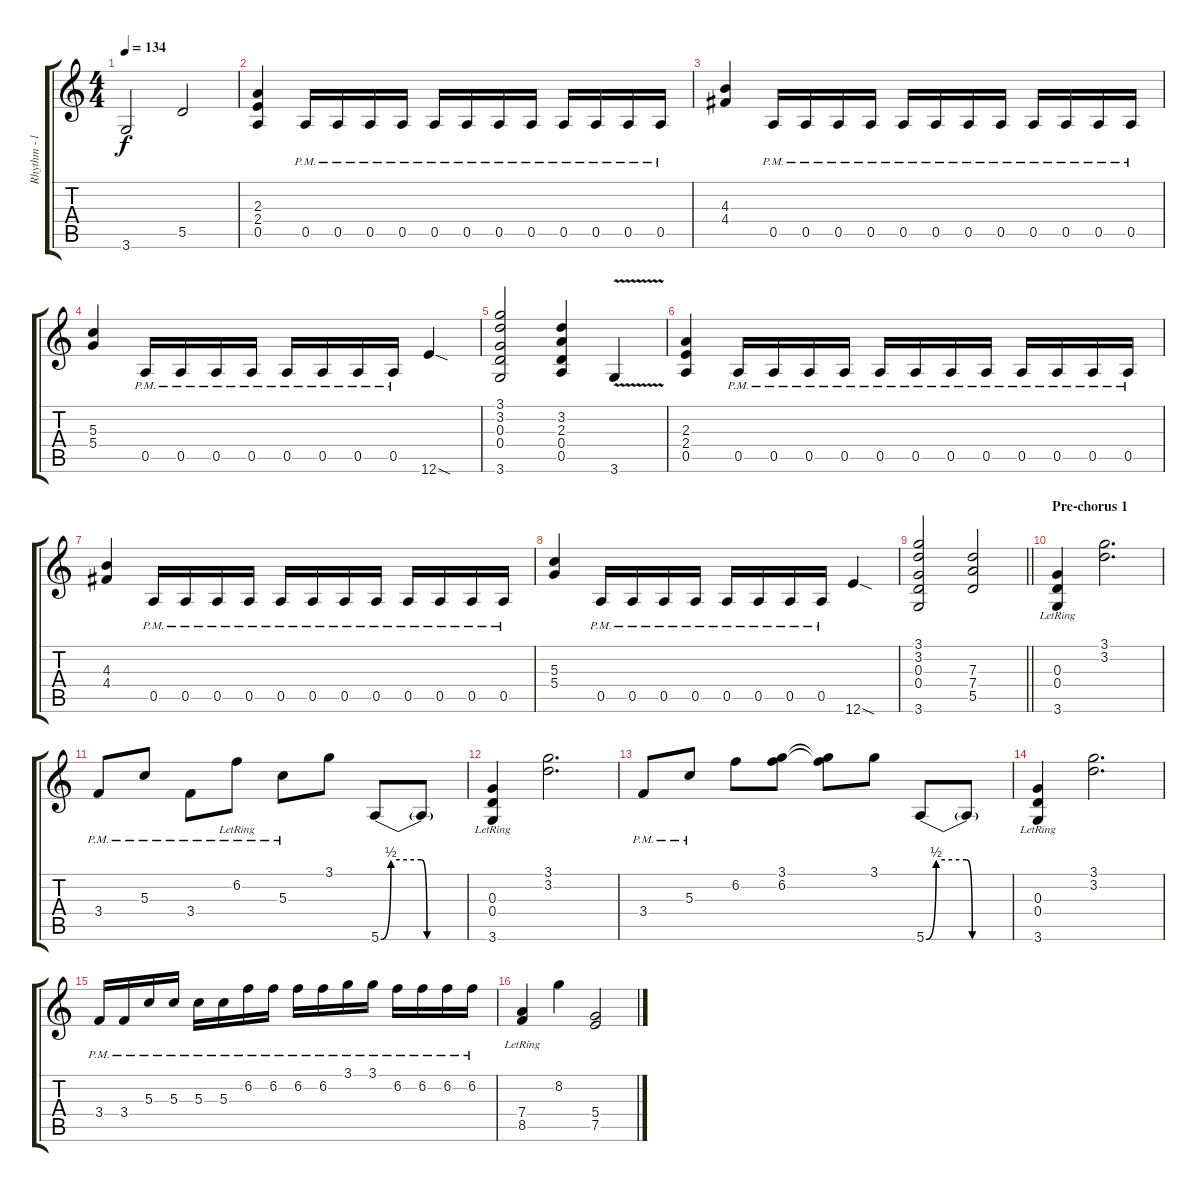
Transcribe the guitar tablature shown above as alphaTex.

\track ("Rhythm - left" "Rhythm - l") {instrument distortionguitar}
\staff {score tabs}
\tuning (E4 B3 G3 D3 A2 E2) {hide}
\ts (4 4)
\tempo 134
\clef g2
\ks aminor
3.6.2{dy f} 5.5.2 |
(2.3 2.4 0.5).4 0.5{pm}.16 0.5{pm}.16 0.5{pm}.16 0.5{pm}.16 0.5{pm}.16 0.5{pm}.16 0.5{pm}.16 0.5{pm}.16 0.5{pm}.16 0.5{pm}.16 0.5{pm}.16 0.5{pm}.16 |
(4.3 4.4).4 0.5{pm}.16 0.5{pm}.16 0.5{pm}.16 0.5{pm}.16 0.5{pm}.16 0.5{pm}.16 0.5{pm}.16 0.5{pm}.16 0.5{pm}.16 0.5{pm}.16 0.5{pm}.16 0.5{pm}.16 |
(5.3 5.4).4 0.5{pm}.16 0.5{pm}.16 0.5{pm}.16 0.5{pm}.16 0.5{pm}.16 0.5{pm}.16 0.5{pm}.16 0.5{pm}.16 12.6{sod}.4 |
(3.1 3.2 0.3 0.4 3.6).2 (3.2 2.3 0.4 0.5).4 3.6{v}.4 |
(2.3 2.4 0.5).4 0.5{pm}.16 0.5{pm}.16 0.5{pm}.16 0.5{pm}.16 0.5{pm}.16 0.5{pm}.16 0.5{pm}.16 0.5{pm}.16 0.5{pm}.16 0.5{pm}.16 0.5{pm}.16 0.5{pm}.16 |
(4.3 4.4).4 0.5{pm}.16 0.5{pm}.16 0.5{pm}.16 0.5{pm}.16 0.5{pm}.16 0.5{pm}.16 0.5{pm}.16 0.5{pm}.16 0.5{pm}.16 0.5{pm}.16 0.5{pm}.16 0.5{pm}.16 |
(5.3 5.4).4 0.5{pm}.16 0.5{pm}.16 0.5{pm}.16 0.5{pm}.16 0.5{pm}.16 0.5{pm}.16 0.5{pm}.16 0.5{pm}.16 12.6{sod}.4 |
\barLineRight lightlight
(3.1 3.2 0.3 0.4 3.6).2 (7.3 7.4 5.5).2 |
\section ("" "Pre-chorus 1")
(0.3{lr} 0.4{lr} 3.6{lr}).4 (3.1 3.2).2{d} |
3.4{pm}.8 5.3{pm}.8 3.4{pm}.8 6.2{pm lr}.8 5.3{pm}.8 3.1.8 5.6{be (custom 0 0 7 2 28 2 32 0 60 0)}.8 5.6{t}.8 |
(0.3{lr} 0.4{lr} 3.6{lr}).4 (3.1 3.2).2{d} |
3.4{pm}.8 5.3{pm}.8 6.2.8 (3.1 6.2).8 (3.1{t} 6.2{t}).8 3.1.8 5.6{be (custom 0 0 7 2 28 2 32 0 60 0)}.8 5.6{t}.8 |
(0.3{lr} 0.4{lr} 3.6{lr}).4 (3.1 3.2).2{d} |
3.4{pm}.16 3.4{pm}.16 5.3{pm}.16 5.3{pm}.16 5.3{pm}.16 5.3{pm}.16 6.2{pm}.16 6.2{pm}.16 6.2{pm}.16 6.2{pm}.16 3.1{pm}.16 3.1{pm}.16 6.2{pm}.16 6.2{pm}.16 6.2{pm}.16 6.2{pm}.16 |
(7.4 8.5{lr}).4 8.2.4 (5.4 7.5).2
